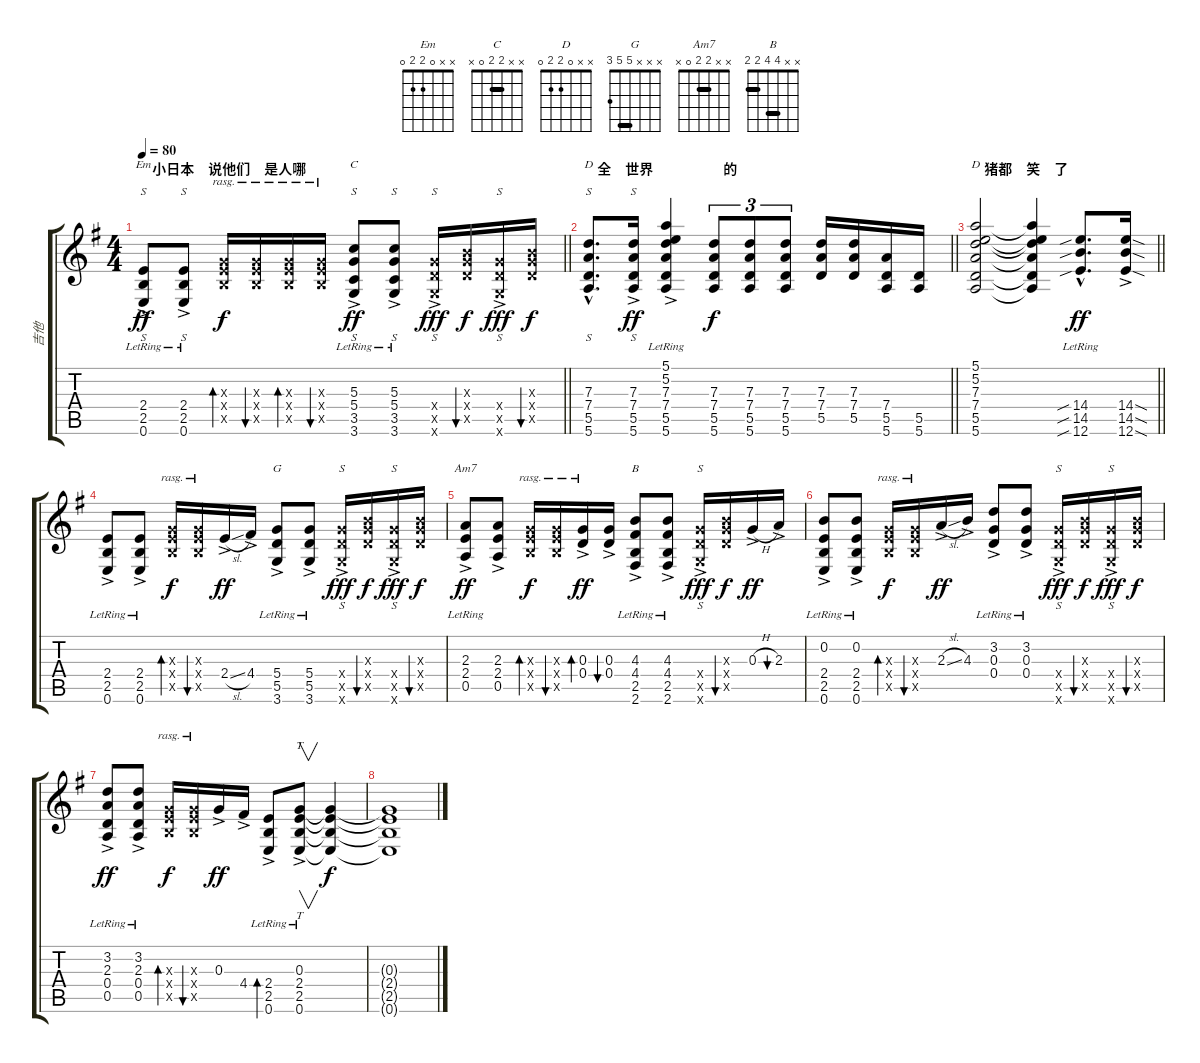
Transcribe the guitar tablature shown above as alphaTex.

\track ("吉他" "吉他") {instrument acousticguitarsteel}
\staff {score tabs}
\tuning (E4 B3 G3 D3 A2 E2) {hide}
\chord ("Em" x x 0 2 2 0)
\chord ("C" x x 2 2 0 x) {barre 2}
\chord ("D" x x 2 2 0 x) {barre 2}
\chord ("D" x x 0 2 2 0)
\chord ("G" x x x 5 5 3) {barre 5}
\chord ("Am7" x x 2 2 0 x) {barre 2}
\chord ("B" x x 4 4 2 2) {barre (2 4)}
\ts (4 4)
\section ("" "　小日本　说他们　是人哪")
\tempo 80
\clef g2
\barLineRight lightlight
\ks g
(2.4{ac lr} 2.5 0.6{ac}).8{s ch "Em" dy ff} (2.4{ac lr} 2.5 0.6{ac}).8{s} (0.3{x} 2.4{x} 2.5{x}).16{bd 30 rasg ii dy f} (0.3{x} 2.4{x} 2.5{x}).16{bu 30 rasg ii} (0.3{x} 2.4{x} 2.5{x}).16{bd 30 rasg ii} (0.3{x} 2.4{x} 2.5{x}).16{bu 30 rasg ii} (5.3 5.4{ac lr} 3.5 3.6).8{s ch "C" dy ff} (5.3 5.4{ac lr} 3.5 3.6).8{s} (5.4{x} 5.5{ac x} 3.6{ac x}).16{s dy fff} (4.3{x} 5.4{x} 5.5{x}).16{bu 30 dy f} (5.4{x} 5.5{ac x} 3.6{ac x}).16{s dy fff} (4.3{x} 5.4{x} 5.5{x}).16{bu 30 dy f} |
\section ("" "　全　世界　　　　　的")
\barLineRight lightlight
(7.3{hac} 7.4{hac} 5.5{hac} 5.6{hac}).8{s d ch "D"} (7.3 7.4 5.5{ac} 5.6).16{s dy ff} (5.1 5.2 7.3 7.4 5.5{ac lr} 5.6).4 (7.3 7.4 5.5 5.6).8{tu (3 2) dy f} (7.3 7.4 5.5 5.6).8{tu (3 2)} (7.3 7.4 5.5 5.6).8{tu (3 2)} (7.3 7.4 5.5).16 (7.3 7.4 5.5).16 (7.4 5.5 5.6).16 (5.5 5.6).16 |
\section ("" "　猪都　笑　了")
\barLineRight lightlight
(5.1 5.2 7.3 7.4 5.5 5.6).2{ch "D"} (5.1{t} 5.2{t} 7.3{t} 7.4{t} 5.5{t} 5.6{t}).4 (14.4{sib hac lr} 14.5{sib hac} 12.6{sib hac}).8{d dy ff} (14.4{sod} 14.5{sod} 12.6{sod ac}).16 |
(2.4{ac lr} 2.5 0.6{ac}).8 (2.4{ac lr} 2.5 0.6{ac}).8 (0.3{x} 2.4{x} 2.5{x}).16{bd 30 rasg ii dy f} (0.3{x} 2.4{x} 2.5{x}).16{bu 30 rasg ii} 2.4{sl ac}.16{dy ff} 4.4{ac}.16 (5.4{ac lr} 5.5 3.6{ac}).8{ch "G"} (5.4{ac lr} 5.5 3.6{ac}).8 (5.4{x} 5.5{ac x} 3.6{ac x}).16{s dy fff} (4.3{x} 5.4{x} 5.5{x}).16{bu 30 dy f} (5.4{x} 5.5{ac x} 3.6{ac x}).16{s dy fff} (4.3{x} 5.4{x} 5.5{x}).16{bu 30 dy f} |
(2.3{ac lr} 2.4{ac lr} 0.5{ac}).8{ch "Am7" dy ff} (2.3{ac} 2.4 0.5{ac}).8 (0.3{x} 2.4{x} 2.5{x}).16{bd 30 rasg ii dy f} (0.3{x} 2.4{x} 2.5{x}).16{bu 30 rasg ii} (0.3{ac} 0.4{ac}).16{bd 30 rasg ii dy ff} (0.3 0.4{ac}).16{bu 30} (4.3 4.4{ac lr} 2.5 2.6{ac}).8{ch "B"} (4.3 4.4{ac lr} 2.5 2.6{ac}).8 (5.4{x} 5.5{ac x} 3.6{ac x}).16{s dy fff} (4.3{x} 5.4{x} 5.5{x}).16{bu 30 dy f} 0.3{h ac}.16{dy ff} 2.3{ac}.16{bu 30} |
(0.2{ac lr} 2.4{lr} 2.5{ac lr} 0.6{ac}).8 (0.2{ac lr} 2.4{ac lr} 2.5 0.6{ac}).8 (0.3{x} 2.4{x} 2.5{x}).16{bd 30 rasg ii dy f} (0.3{x} 2.4{x} 2.5{x}).16{bu 30 rasg ii} 2.3{sl ac}.16{dy ff} 4.3{ac}.16 (3.2{ac lr} 0.3 0.4{ac}).8 (3.2{ac lr} 0.3 0.4{ac lr}).8 (5.4{x} 5.5{ac x} 3.6{ac x}).16{s dy fff} (4.3{x} 5.4{x} 5.5{x}).16{bu 30 dy f} (5.4{x} 5.5{ac x} 3.6{ac x}).16{s dy fff} (4.3{x} 5.4{x} 5.5{x}).16{bu 30 dy f} |
(3.2{ac lr} 2.3{ac lr} 0.4{ac} 0.5).8{dy ff} (3.2{ac lr} 2.3{ac lr} 0.4{ac lr} 0.5).8 (0.3{x} 2.4{x} 2.5{x}).16{bd 30 rasg ii dy f} (0.3{x} 2.4{x} 2.5{x}).16{bu 30 rasg ii} 0.3{ac}.16{dy ff} 4.4{ac}.16 (2.4{ac lr} 2.5 0.6{ac lr}).8{bd 30} (0.3{ac lr} 2.4{ac lr} 2.5{ac} 0.6{ac lr}).8{v tt} (0.3{t} 2.4{t} 2.5{t} 0.6{t}).4{dy f} |
(0.3{t} 2.4{t} 2.5{t} 0.6{t}).1
